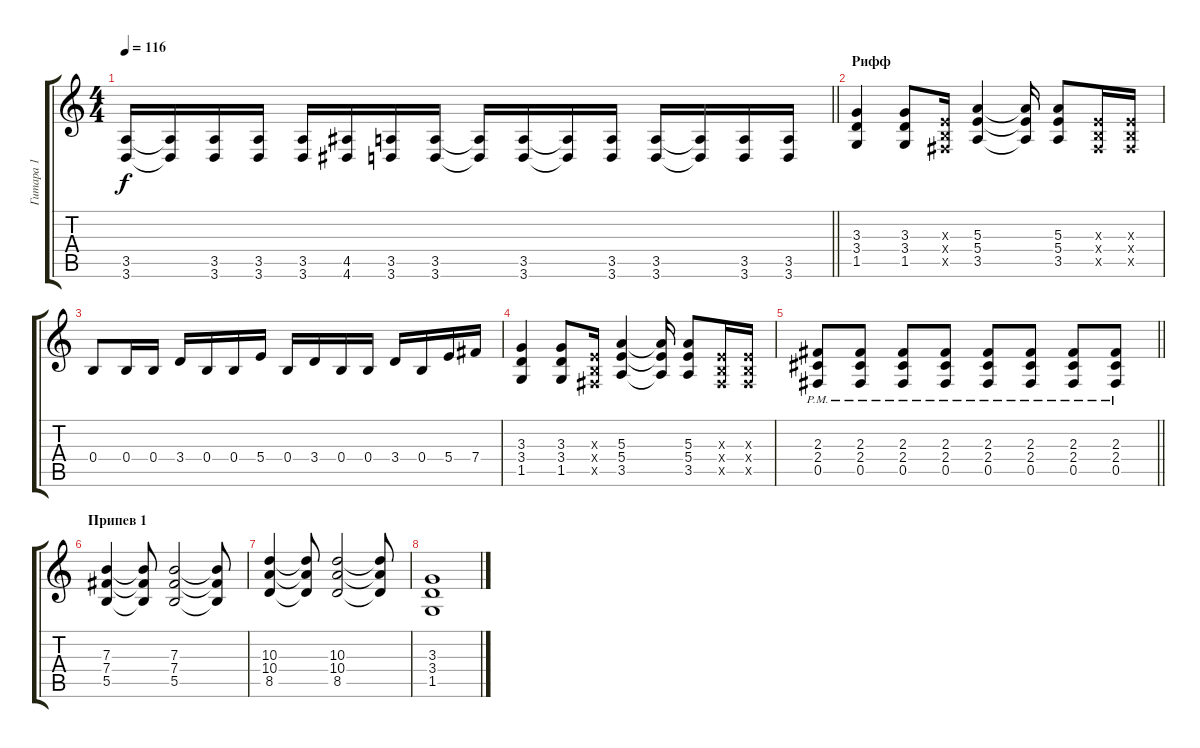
\track ("Гитара 1" "Гитара 1") {instrument distortionguitar}
\staff {score tabs}
\tuning (Db4 Ab3 E3 B2 Gb2 B1) {hide}
\ts (4 4)
\tempo 116
\clef g2
\barLineRight lightlight
\ks c
(3.5 3.6).16{dy f} (3.5{t} 3.6{t}).16 (3.5 3.6).16 (3.5 3.6).16 (3.5 3.6).16 (4.5 4.6).16 (3.5 3.6).16 (3.5 3.6).16 (3.5{t} 3.6{t}).16 (3.5 3.6).16 (3.5{t} 3.6{t}).16 (3.5 3.6).16 (3.5 3.6).16 (3.5{t} 3.6{t}).16 (3.5 3.6).16 (3.5 3.6).16 |
\section ("" "Рифф")
(3.3 3.4 1.5).4 (3.3 3.4 1.5).8 (0.3{x} 0.4{x} 0.5{x}).16 (5.3 5.4 3.5).4 (5.3{t} 5.4{t} 3.5{t}).16 (5.3 5.4 3.5).8 (0.3{x} 0.4{x} 0.5{x}).16 (0.3{x} 0.4{x} 0.5{x}).16 |
0.4.8 0.4.16 0.4.16 3.4.16 0.4.16 0.4.16 5.4.16 0.4.16 3.4.16 0.4.16 0.4.16 3.4.16 0.4.16 5.4.16 7.4.16 |
(3.3 3.4 1.5).4 (3.3 3.4 1.5).8 (0.3{x} 0.4{x} 0.5{x}).16 (5.3 5.4 3.5).4 (5.3{t} 5.4{t} 3.5{t}).16 (5.3 5.4 3.5).8 (0.3{x} 0.4{x} 0.5{x}).16 (0.3{x} 0.4{x} 0.5{x}).16 |
\barLineRight lightlight
(2.3{pm} 2.4{pm} 0.5{pm}).8 (2.3{pm} 2.4{pm} 0.5{pm}).8 (2.3{pm} 2.4{pm} 0.5{pm}).8 (2.3{pm} 2.4{pm} 0.5{pm}).8 (2.3{pm} 2.4{pm} 0.5{pm}).8 (2.3{pm} 2.4{pm} 0.5{pm}).8 (2.3{pm} 2.4{pm} 0.5{pm}).8 (2.3{pm} 2.4{pm} 0.5{pm}).8 |
\section ("" "Припев 1")
(7.3 7.4 5.5).4 (7.3{t} 7.4{t} 5.5{t}).8 (7.3 7.4 5.5).2 (7.3{t} 7.4{t} 5.5{t}).8 |
(10.3 10.4 8.5).4 (10.3{t} 10.4{t} 8.5{t}).8 (10.3 10.4 8.5).2 (10.3{t} 10.4{t} 8.5{t}).8 |
(3.3 3.4 1.5).1
